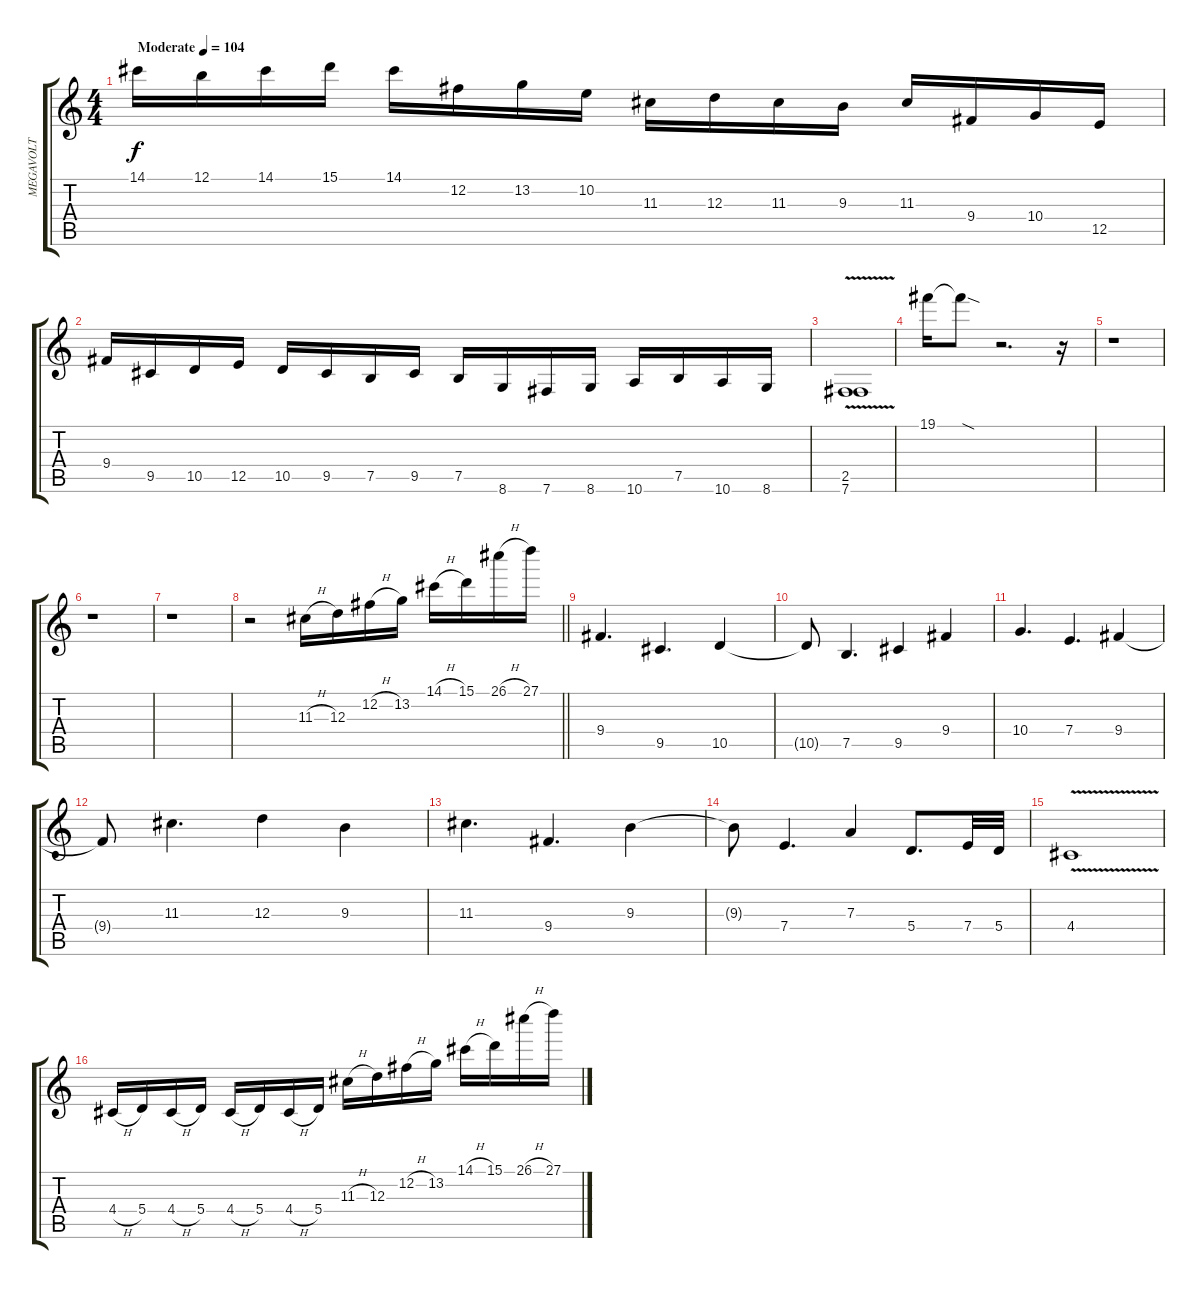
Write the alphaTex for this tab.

\track ("MEGAVOLT" "MEGAVOLT") {instrument distortionguitar}
\staff {score tabs}
\tuning (B3 Gb3 D3 A2 E2 B1) {hide}
\ts (4 4)
\tempo (104 "Moderate")
\clef g2
\ks c
14.1.16{dy f instrument distortionguitar} 12.1.16 14.1.16 15.1.16 14.1.16 12.2.16 13.2.16 10.2.16 11.3.16 12.3.16 11.3.16 9.3.16 11.3.16 9.4.16 10.4.16 12.5.16 |
9.4.16 9.5.16 10.5.16 12.5.16 10.5.16 9.5.16 7.5.16 9.5.16 7.5.16 8.6.16 7.6.16 8.6.16 10.6.16 7.5.16 10.6.16 8.6.16 |
(2.5 7.6{v}).1 |
19.1.16 19.1{sod t}.8 r.2{d} r.16 |
r.1 |
r.1 |
r.1 |
\barLineRight lightlight
r.2 11.3{h}.16 12.3.16 12.2{h}.16 13.2.16 14.1{h}.16 15.1.16 26.1{h}.16 27.1.16 |
9.4.4{d} 9.5.4{d} 10.5.4 |
10.5{t}.8 7.5.4{d} 9.5.4 9.4.4 |
10.4.4{d} 7.4.4{d} 9.4.4 |
9.4{t}.8 11.3.4{d} 12.3.4 9.3.4 |
11.3.4{d} 9.4.4{d} 9.3.4 |
9.3{t}.8 7.4.4{d} 7.3.4 5.4.8{d} 7.4.32 5.4.32 |
4.4{v}.1 |
4.4{h}.16 5.4.16 4.4{h}.16 5.4.16 4.4{h}.16 5.4.16 4.4{h}.16 5.4.16 11.3{h}.16 12.3.16 12.2{h}.16 13.2.16 14.1{h}.16 15.1.16 26.1{h}.16 27.1.16
